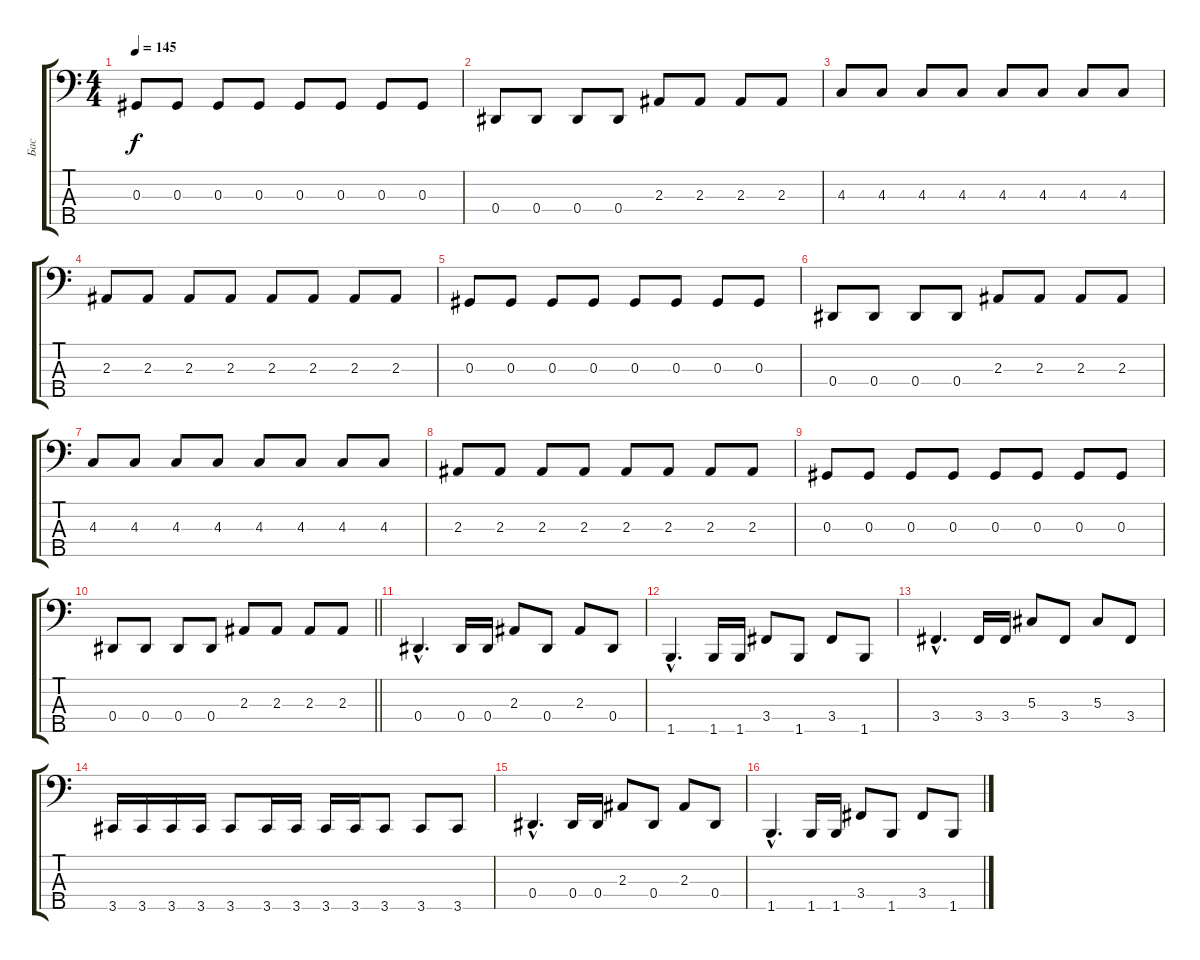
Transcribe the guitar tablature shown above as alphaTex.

\track ("Бас" "Бас") {instrument electricbasspick}
\staff {score tabs}
\tuning (Gb2 Db2 Ab1 Eb1 Bb0) {hide}
\ts (4 4)
\tempo 145
\clef f4
\ks c
0.3.8{dy f} 0.3.8 0.3.8 0.3.8 0.3.8 0.3.8 0.3.8 0.3.8 |
0.4.8 0.4.8 0.4.8 0.4.8 2.3.8 2.3.8 2.3.8 2.3.8 |
4.3.8 4.3.8 4.3.8 4.3.8 4.3.8 4.3.8 4.3.8 4.3.8 |
2.3.8 2.3.8 2.3.8 2.3.8 2.3.8 2.3.8 2.3.8 2.3.8 |
0.3.8 0.3.8 0.3.8 0.3.8 0.3.8 0.3.8 0.3.8 0.3.8 |
0.4.8 0.4.8 0.4.8 0.4.8 2.3.8 2.3.8 2.3.8 2.3.8 |
4.3.8 4.3.8 4.3.8 4.3.8 4.3.8 4.3.8 4.3.8 4.3.8 |
2.3.8 2.3.8 2.3.8 2.3.8 2.3.8 2.3.8 2.3.8 2.3.8 |
0.3.8 0.3.8 0.3.8 0.3.8 0.3.8 0.3.8 0.3.8 0.3.8 |
\barLineRight lightlight
0.4.8 0.4.8 0.4.8 0.4.8 2.3.8 2.3.8 2.3.8 2.3.8 |
0.4{hac}.4{d} 0.4.16 0.4.16 2.3.8 0.4.8 2.3.8 0.4.8 |
1.5{hac}.4{d} 1.5.16 1.5.16 3.4.8 1.5.8 3.4.8 1.5.8 |
3.4{hac}.4{d} 3.4.16 3.4.16 5.3.8 3.4.8 5.3.8 3.4.8 |
3.5.16 3.5.16 3.5.16 3.5.16 3.5.8 3.5.16 3.5.16 3.5.16 3.5.16 3.5.8 3.5.8 3.5.8 |
0.4{hac}.4{d} 0.4.16 0.4.16 2.3.8 0.4.8 2.3.8 0.4.8 |
1.5{hac}.4{d} 1.5.16 1.5.16 3.4.8 1.5.8 3.4.8 1.5.8
